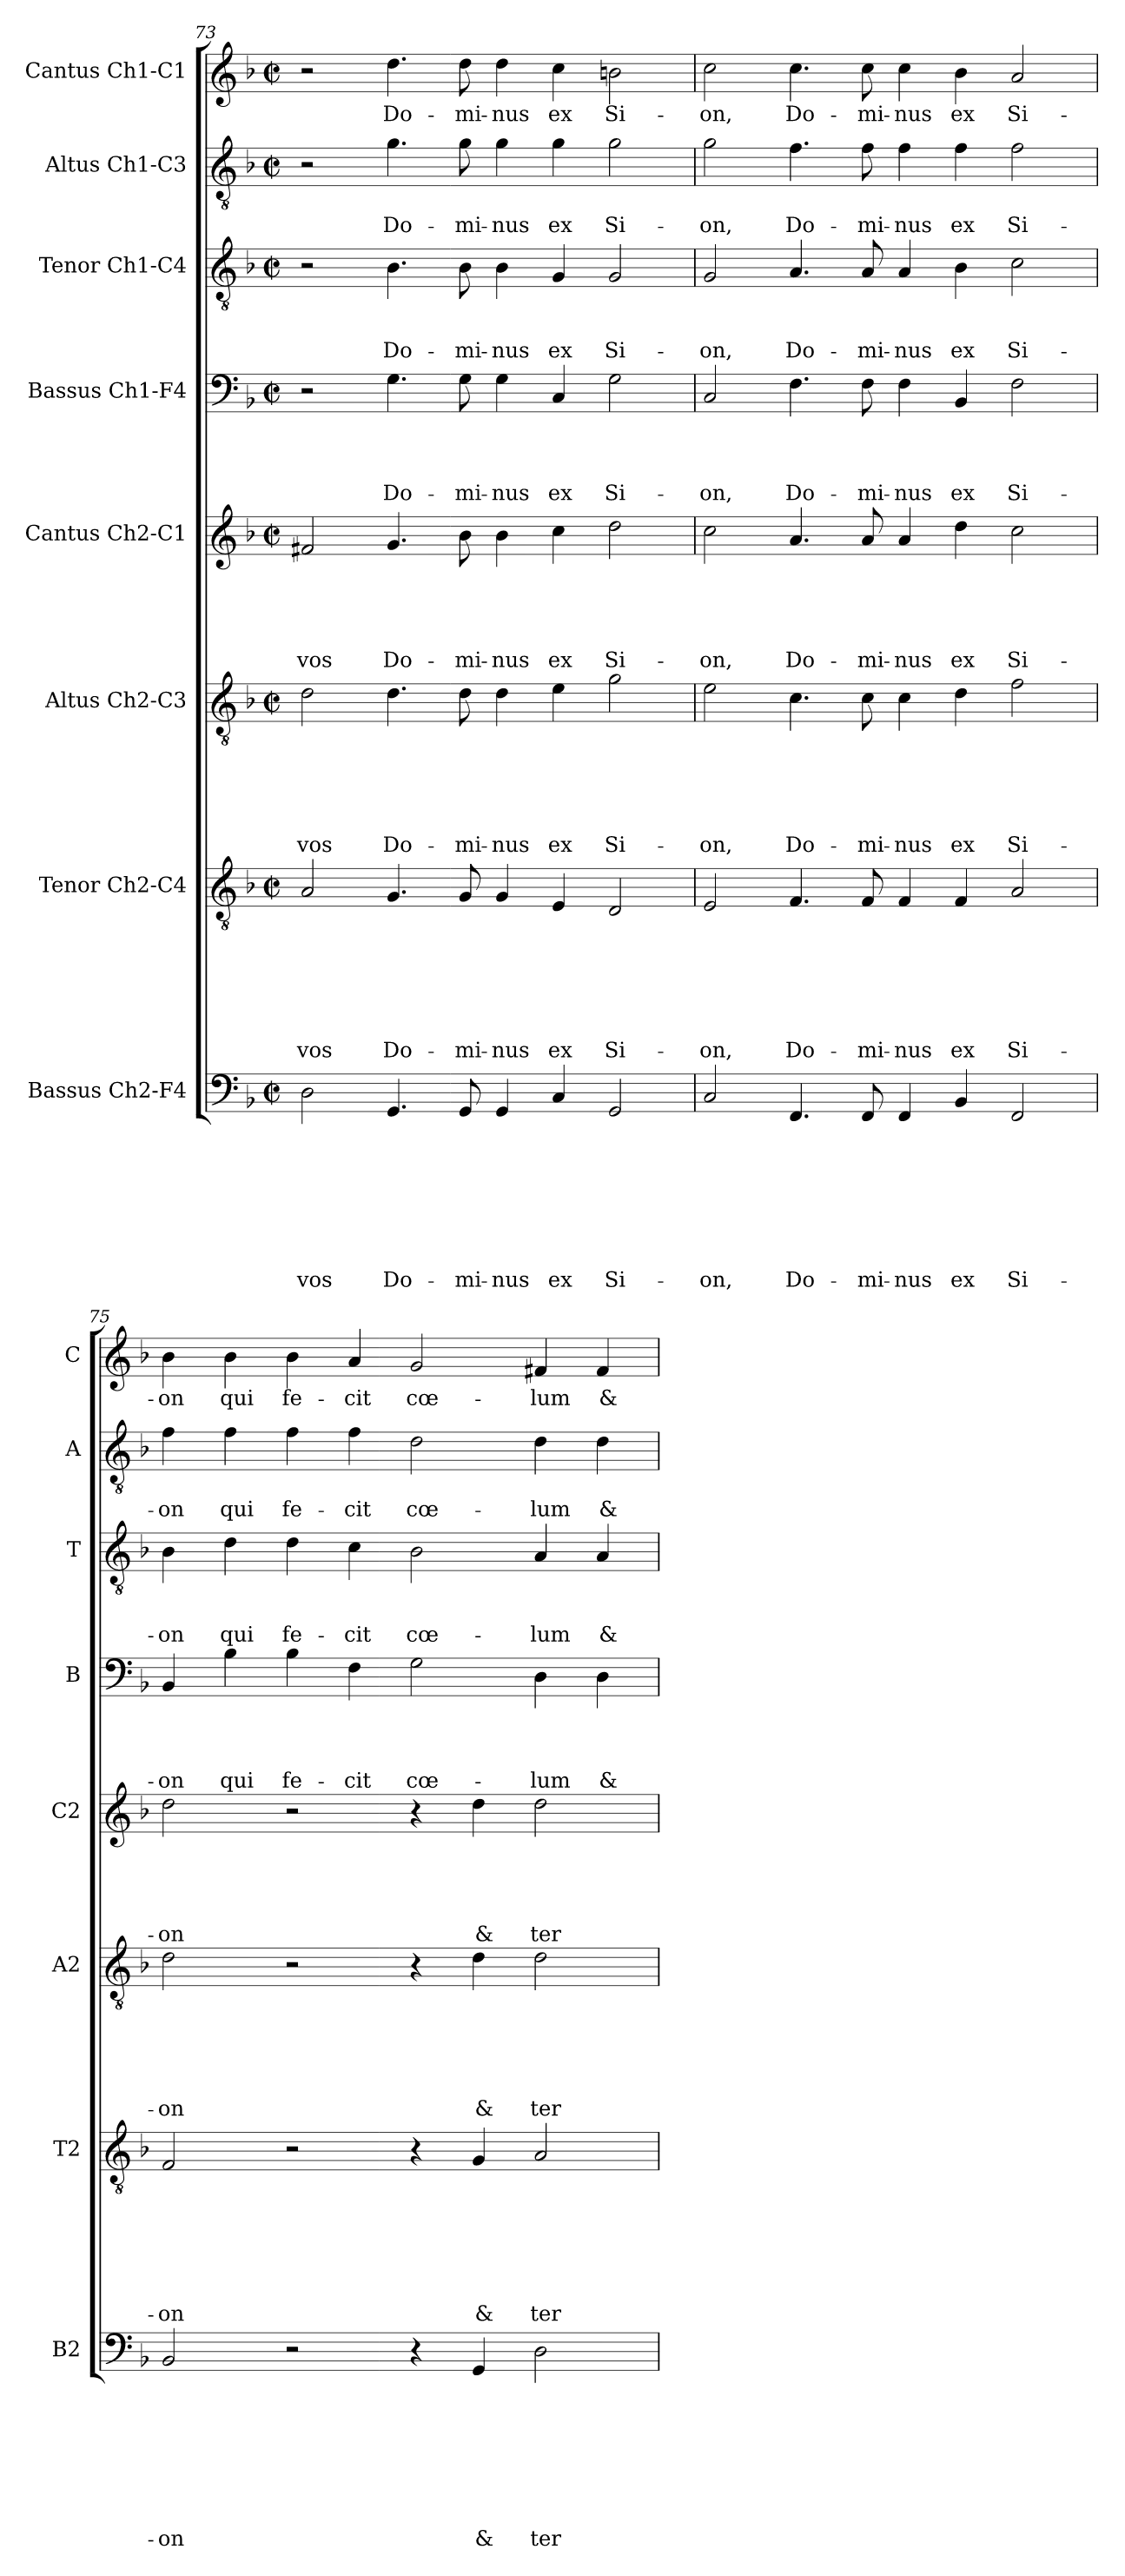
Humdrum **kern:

**kern	**text	**text	**text	**text	**text	**text	**text	**text	**kern	**text	**text	**text	**text	**text	**text	**text	**kern	**text	**text	**text	**text	**text	**text	**kern	**text	**text	**text	**text	**text	**kern	**text	**text	**text	**text	**kern	**text	**text	**text	**kern	**text	**text	**kern	**text
*part8	*part8	*part8	*part8	*part8	*part8	*part8	*part8	*part8	*part7	*part7	*part7	*part7	*part7	*part7	*part7	*part7	*part6	*part6	*part6	*part6	*part6	*part6	*part6	*part5	*part5	*part5	*part5	*part5	*part5	*part4	*part4	*part4	*part4	*part4	*part3	*part3	*part3	*part3	*part2	*part2	*part2	*part1	*part1
*staff8	*staff8	*staff8	*staff8	*staff8	*staff8	*staff8	*staff8	*staff8	*staff7	*staff7	*staff7	*staff7	*staff7	*staff7	*staff7	*staff7	*staff6	*staff6	*staff6	*staff6	*staff6	*staff6	*staff6	*staff5	*staff5	*staff5	*staff5	*staff5	*staff5	*staff4	*staff4	*staff4	*staff4	*staff4	*staff3	*staff3	*staff3	*staff3	*staff2	*staff2	*staff2	*staff1	*staff1
*I"Bassus Ch2-F4	*	*	*	*	*	*	*	*	*I"Tenor Ch2-C4	*	*	*	*	*	*	*	*I"Altus Ch2-C3	*	*	*	*	*	*	*I"Cantus Ch2-C1	*	*	*	*	*	*I"Bassus Ch1-F4	*	*	*	*	*I"Tenor Ch1-C4	*	*	*	*I"Altus Ch1-C3	*	*	*I"Cantus Ch1-C1	*
*I'B2	*	*	*	*	*	*	*	*	*I'T2	*	*	*	*	*	*	*	*I'A2	*	*	*	*	*	*	*I'C2	*	*	*	*	*	*I'B	*	*	*	*	*I'T	*	*	*	*I'A	*	*	*I'C	*
!!LO:PB:g=z
*clefF4	*	*	*	*	*	*	*	*	*clefGv2	*	*	*	*	*	*	*	*clefGv2	*	*	*	*	*	*	*clefG2	*	*	*	*	*	*clefF4	*	*	*	*	*clefGv2	*	*	*	*clefGv2	*	*	*clefG2	*
*k[b-]	*	*	*	*	*	*	*	*	*k[b-]	*	*	*	*	*	*	*	*k[b-]	*	*	*	*	*	*	*k[b-]	*	*	*	*	*	*k[b-]	*	*	*	*	*k[b-]	*	*	*	*k[b-]	*	*	*k[b-]	*
*F:	*	*	*	*	*	*	*	*	*F:	*	*	*	*	*	*	*	*F:	*	*	*	*	*	*	*F:	*	*	*	*	*	*F:	*	*	*	*	*F:	*	*	*	*F:	*	*	*F:	*
*M2/2	*	*	*	*	*	*	*	*	*M2/2	*	*	*	*	*	*	*	*M2/2	*	*	*	*	*	*	*M2/2	*	*	*	*	*	*M2/2	*	*	*	*	*M2/2	*	*	*	*M2/2	*	*	*M2/2	*
*met(c|)	*	*	*	*	*	*	*	*	*met(c|)	*	*	*	*	*	*	*	*met(c|)	*	*	*	*	*	*	*met(c|)	*	*	*	*	*	*met(c|)	*	*	*	*	*met(c|)	*	*	*	*met(c|)	*	*	*met(c|)	*
=73	=73	=73	=73	=73	=73	=73	=73	=73	=73	=73	=73	=73	=73	=73	=73	=73	=73	=73	=73	=73	=73	=73	=73	=73	=73	=73	=73	=73	=73	=73	=73	=73	=73	=73	=73	=73	=73	=73	=73	=73	=73	=73	=73
!	!	!	!	!	!	!	!	!LO:LY:b	!	!	!	!	!	!	!	!LO:LY:b	!	!	!	!	!	!	!LO:LY:b	!	!	!	!	!	!LO:LY:b	!	!	!	!	!	!	!	!	!	!	!	!	!	!
2D\	.	.	.	.	.	.	.	vos	2A/	.	.	.	.	.	.	vos	2d\	.	.	.	.	.	vos	2f#X/	.	.	.	.	vos	2r	.	.	.	.	2r	.	.	.	2r	.	.	2r	.
!	!	!	!	!	!	!	!	!LO:LY:b	!	!	!	!	!	!	!	!LO:LY:b	!	!	!	!	!	!	!LO:LY:b	!	!	!	!	!	!LO:LY:b	!	!	!	!	!LO:LY:b	!	!	!	!LO:LY:b	!	!	!LO:LY:b	!	!LO:LY:b
4.GG/	.	.	.	.	.	.	.	Do-	4.G/	.	.	.	.	.	.	Do-	4.d\	.	.	.	.	.	Do-	4.g/	.	.	.	.	Do-	4.G\	.	.	.	Do-	4.B-\	.	.	Do-	4.g\	.	Do-	4.dd\	Do-
!	!	!	!	!	!	!	!	!LO:LY:b	!	!	!	!	!	!	!	!LO:LY:b	!	!	!	!	!	!	!LO:LY:b	!	!	!	!	!	!LO:LY:b	!	!	!	!	!LO:LY:b	!	!	!	!LO:LY:b	!	!	!LO:LY:b	!	!LO:LY:b
8GG/	.	.	.	.	.	.	.	-mi-	8G/	.	.	.	.	.	.	-mi-	8d\	.	.	.	.	.	-mi-	8b-\	.	.	.	.	-mi-	8G\	.	.	.	-mi-	8B-\	.	.	-mi-	8g\	.	-mi-	8dd\	-mi-
!	!	!	!	!	!	!	!	!LO:LY:b	!	!	!	!	!	!	!	!LO:LY:b	!	!	!	!	!	!	!LO:LY:b	!	!	!	!	!	!LO:LY:b	!	!	!	!	!LO:LY:b	!	!	!	!LO:LY:b	!	!	!LO:LY:b	!	!LO:LY:b
4GG/	.	.	.	.	.	.	.	-nus	4G/	.	.	.	.	.	.	-nus	4d\	.	.	.	.	.	-nus	4b-\	.	.	.	.	-nus	4G\	.	.	.	-nus	4B-\	.	.	-nus	4g\	.	-nus	4dd\	-nus
!	!	!	!	!	!	!	!	!LO:LY:b	!	!	!	!	!	!	!	!LO:LY:b	!	!	!	!	!	!	!LO:LY:b	!	!	!	!	!	!LO:LY:b	!	!	!	!	!LO:LY:b	!	!	!	!LO:LY:b	!	!	!LO:LY:b	!	!LO:LY:b
4C/	.	.	.	.	.	.	.	ex	4E/	.	.	.	.	.	.	ex	4e\	.	.	.	.	.	ex	4cc\	.	.	.	.	ex	4C/	.	.	.	ex	4G/	.	.	ex	4g\	.	ex	4cc\	ex
!	!	!	!	!	!	!	!	!LO:LY:b	!	!	!	!	!	!	!	!LO:LY:b	!	!	!	!	!	!	!LO:LY:b	!	!	!	!	!	!LO:LY:b	!	!	!	!	!LO:LY:b	!	!	!	!LO:LY:b	!	!	!LO:LY:b	!	!LO:LY:b
2GG/	.	.	.	.	.	.	.	Si-	2D/	.	.	.	.	.	.	Si-	2g\	.	.	.	.	.	Si-	2dd\	.	.	.	.	Si-	2G\	.	.	.	Si-	2G/	.	.	Si-	2g\	.	Si-	2bn\	Si-
=74	=74	=74	=74	=74	=74	=74	=74	=74	=74	=74	=74	=74	=74	=74	=74	=74	=74	=74	=74	=74	=74	=74	=74	=74	=74	=74	=74	=74	=74	=74	=74	=74	=74	=74	=74	=74	=74	=74	=74	=74	=74	=74	=74
!	!	!	!	!	!	!	!	!LO:LY:b	!	!	!	!	!	!	!	!LO:LY:b	!	!	!	!	!	!	!LO:LY:b	!	!	!	!	!	!LO:LY:b	!	!	!	!	!LO:LY:b	!	!	!	!LO:LY:b	!	!	!LO:LY:b	!	!LO:LY:b
2C/	.	.	.	.	.	.	.	-on,	2E/	.	.	.	.	.	.	-on,	2e\	.	.	.	.	.	-on,	2cc\	.	.	.	.	-on,	2C/	.	.	.	-on,	2G/	.	.	-on,	2g\	.	-on,	2cc\	-on,
!	!	!	!	!	!	!	!	!LO:LY:b	!	!	!	!	!	!	!	!LO:LY:b	!	!	!	!	!	!	!LO:LY:b	!	!	!	!	!	!LO:LY:b	!	!	!	!	!LO:LY:b	!	!	!	!LO:LY:b	!	!	!LO:LY:b	!	!LO:LY:b
4.FF/	.	.	.	.	.	.	.	Do-	4.F/	.	.	.	.	.	.	Do-	4.c\	.	.	.	.	.	Do-	4.a/	.	.	.	.	Do-	4.F\	.	.	.	Do-	4.A/	.	.	Do-	4.f\	.	Do-	4.cc\	Do-
!	!	!	!	!	!	!	!	!LO:LY:b	!	!	!	!	!	!	!	!LO:LY:b	!	!	!	!	!	!	!LO:LY:b	!	!	!	!	!	!LO:LY:b	!	!	!	!	!LO:LY:b	!	!	!	!LO:LY:b	!	!	!LO:LY:b	!	!LO:LY:b
8FF/	.	.	.	.	.	.	.	-mi-	8F/	.	.	.	.	.	.	-mi-	8c\	.	.	.	.	.	-mi-	8a/	.	.	.	.	-mi-	8F\	.	.	.	-mi-	8A/	.	.	-mi-	8f\	.	-mi-	8cc\	-mi-
!	!	!	!	!	!	!	!	!LO:LY:b	!	!	!	!	!	!	!	!LO:LY:b	!	!	!	!	!	!	!LO:LY:b	!	!	!	!	!	!LO:LY:b	!	!	!	!	!LO:LY:b	!	!	!	!LO:LY:b	!	!	!LO:LY:b	!	!LO:LY:b
4FF/	.	.	.	.	.	.	.	-nus	4F/	.	.	.	.	.	.	-nus	4c\	.	.	.	.	.	-nus	4a/	.	.	.	.	-nus	4F\	.	.	.	-nus	4A/	.	.	-nus	4f\	.	-nus	4cc\	-nus
!	!	!	!	!	!	!	!	!LO:LY:b	!	!	!	!	!	!	!	!LO:LY:b	!	!	!	!	!	!	!LO:LY:b	!	!	!	!	!	!LO:LY:b	!	!	!	!	!LO:LY:b	!	!	!	!LO:LY:b	!	!	!LO:LY:b	!	!LO:LY:b
4BB-/	.	.	.	.	.	.	.	ex	4F/	.	.	.	.	.	.	ex	4d\	.	.	.	.	.	ex	4dd\	.	.	.	.	ex	4BB-/	.	.	.	ex	4B-\	.	.	ex	4f\	.	ex	4b-\	ex
!	!	!	!	!	!	!	!	!LO:LY:b	!	!	!	!	!	!	!	!LO:LY:b	!	!	!	!	!	!	!LO:LY:b	!	!	!	!	!	!LO:LY:b	!	!	!	!	!LO:LY:b	!	!	!	!LO:LY:b	!	!	!LO:LY:b	!	!LO:LY:b
2FF/	.	.	.	.	.	.	.	Si-	2A/	.	.	.	.	.	.	Si-	2f\	.	.	.	.	.	Si-	2cc\	.	.	.	.	Si-	2F\	.	.	.	Si-	2c\	.	.	Si-	2f\	.	Si-	2a/	Si-
=75	=75	=75	=75	=75	=75	=75	=75	=75	=75	=75	=75	=75	=75	=75	=75	=75	=75	=75	=75	=75	=75	=75	=75	=75	=75	=75	=75	=75	=75	=75	=75	=75	=75	=75	=75	=75	=75	=75	=75	=75	=75	=75	=75
!	!	!	!	!	!	!	!	!LO:LY:b	!	!	!	!	!	!	!	!LO:LY:b	!	!	!	!	!	!	!LO:LY:b	!	!	!	!	!	!LO:LY:b	!	!	!	!	!LO:LY:b	!	!	!	!LO:LY:b	!	!	!LO:LY:b	!	!LO:LY:b
2BB-/	.	.	.	.	.	.	.	-on	2F/	.	.	.	.	.	.	-on	2d\	.	.	.	.	.	-on	2dd\	.	.	.	.	-on	4BB-/	.	.	.	-on	4B-\	.	.	-on	4f\	.	-on	4b-\	-on
!	!	!	!	!	!	!	!	!	!	!	!	!	!	!	!	!	!	!	!	!	!	!	!	!	!	!	!	!	!	!	!	!	!	!LO:LY:b	!	!	!	!LO:LY:b	!	!	!LO:LY:b	!	!LO:LY:b
.	.	.	.	.	.	.	.	.	.	.	.	.	.	.	.	.	.	.	.	.	.	.	.	.	.	.	.	.	.	4B-\	.	.	.	qui	4d\	.	.	qui	4f\	.	qui	4b-\	qui
!	!	!	!	!	!	!	!	!	!	!	!	!	!	!	!	!	!	!	!	!	!	!	!	!	!	!	!	!	!	!	!	!	!	!LO:LY:b	!	!	!	!LO:LY:b	!	!	!LO:LY:b	!	!LO:LY:b
2r	.	.	.	.	.	.	.	.	2r	.	.	.	.	.	.	.	2r	.	.	.	.	.	.	2r	.	.	.	.	.	4B-\	.	.	.	fe-	4d\	.	.	fe-	4f\	.	fe-	4b-\	fe-
!	!	!	!	!	!	!	!	!	!	!	!	!	!	!	!	!	!	!	!	!	!	!	!	!	!	!	!	!	!	!	!	!	!	!LO:LY:b	!	!	!	!LO:LY:b	!	!	!LO:LY:b	!	!LO:LY:b
.	.	.	.	.	.	.	.	.	.	.	.	.	.	.	.	.	.	.	.	.	.	.	.	.	.	.	.	.	.	4F\	.	.	.	-cit	4c\	.	.	-cit	4f\	.	-cit	4a/	-cit
!	!	!	!	!	!	!	!	!	!	!	!	!	!	!	!	!	!	!	!	!	!	!	!	!	!	!	!	!	!	!	!	!	!	!LO:LY:b	!	!	!	!LO:LY:b	!	!	!LO:LY:b	!	!LO:LY:b
4r	.	.	.	.	.	.	.	.	4r	.	.	.	.	.	.	.	4r	.	.	.	.	.	.	4r	.	.	.	.	.	2G\	.	.	.	cœ-	2B-\	.	.	cœ-	2d\	.	cœ-	2g/	cœ-
!	!	!	!	!	!	!	!	!LO:LY:b	!	!	!	!	!	!	!	!LO:LY:b	!	!	!	!	!	!	!LO:LY:b	!	!	!	!	!	!LO:LY:b	!	!	!	!	!	!	!	!	!	!	!	!	!	!
4GG/	.	.	.	.	.	.	.	&	4G/	.	.	.	.	.	.	&	4d\	.	.	.	.	.	&	4dd\	.	.	.	.	&	.	.	.	.	.	.	.	.	.	.	.	.	.	.
!	!	!	!	!	!	!	!	!LO:LY:b	!	!	!	!	!	!	!	!LO:LY:b	!	!	!	!	!	!	!LO:LY:b	!	!	!	!	!	!LO:LY:b	!	!	!	!	!LO:LY:b	!	!	!	!LO:LY:b	!	!	!LO:LY:b	!	!LO:LY:b
2D\	.	.	.	.	.	.	.	ter-	2A/	.	.	.	.	.	.	ter-	2d\	.	.	.	.	.	ter-	2dd\	.	.	.	.	ter-	4D\	.	.	.	-lum	4A/	.	.	-lum	4d\	.	-lum	4f#X/	-lum
!	!	!	!	!	!	!	!	!	!	!	!	!	!	!	!	!	!	!	!	!	!	!	!	!	!	!	!	!	!	!	!	!	!	!LO:LY:b	!	!	!	!LO:LY:b	!	!	!LO:LY:b	!	!LO:LY:b
.	.	.	.	.	.	.	.	.	.	.	.	.	.	.	.	.	.	.	.	.	.	.	.	.	.	.	.	.	.	4D\	.	.	.	&	4A/	.	.	&	4d\	.	&	4f#/	&
=	=	=	=	=	=	=	=	=	=	=	=	=	=	=	=	=	=	=	=	=	=	=	=	=	=	=	=	=	=	=	=	=	=	=	=	=	=	=	=	=	=	=	=
*-	*-	*-	*-	*-	*-	*-	*-	*-	*-	*-	*-	*-	*-	*-	*-	*-	*-	*-	*-	*-	*-	*-	*-	*-	*-	*-	*-	*-	*-	*-	*-	*-	*-	*-	*-	*-	*-	*-	*-	*-	*-	*-	*-
